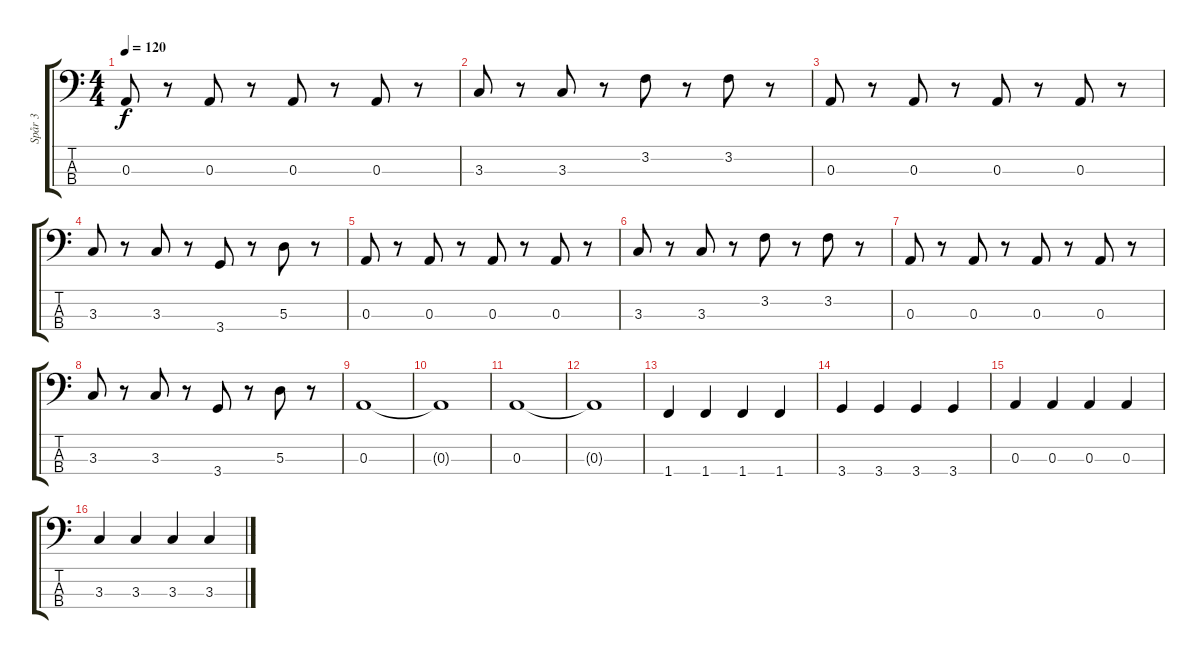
\track ("Spår 3" "Spår 3") {instrument electricbassfinger}
\staff {score tabs}
\tuning (G2 D2 A1 E1) {hide}
\ts (4 4)
\tempo 120
\clef f4
\ks c
0.3.8{dy f} r.8 0.3.8 r.8 0.3.8 r.8 0.3.8 r.8 |
3.3.8 r.8 3.3.8 r.8 3.2.8 r.8 3.2.8 r.8 |
0.3.8 r.8 0.3.8 r.8 0.3.8 r.8 0.3.8 r.8 |
3.3.8 r.8 3.3.8 r.8 3.4.8 r.8 5.3.8 r.8 |
0.3.8 r.8 0.3.8 r.8 0.3.8 r.8 0.3.8 r.8 |
3.3.8 r.8 3.3.8 r.8 3.2.8 r.8 3.2.8 r.8 |
0.3.8 r.8 0.3.8 r.8 0.3.8 r.8 0.3.8 r.8 |
3.3.8 r.8 3.3.8 r.8 3.4.8 r.8 5.3.8 r.8 |
0.3.1 |
0.3{t}.1 |
0.3.1 |
0.3{t}.1 |
1.4.4 1.4.4 1.4.4 1.4.4 |
3.4.4 3.4.4 3.4.4 3.4.4 |
0.3.4 0.3.4 0.3.4 0.3.4 |
3.3.4 3.3.4 3.3.4 3.3.4
